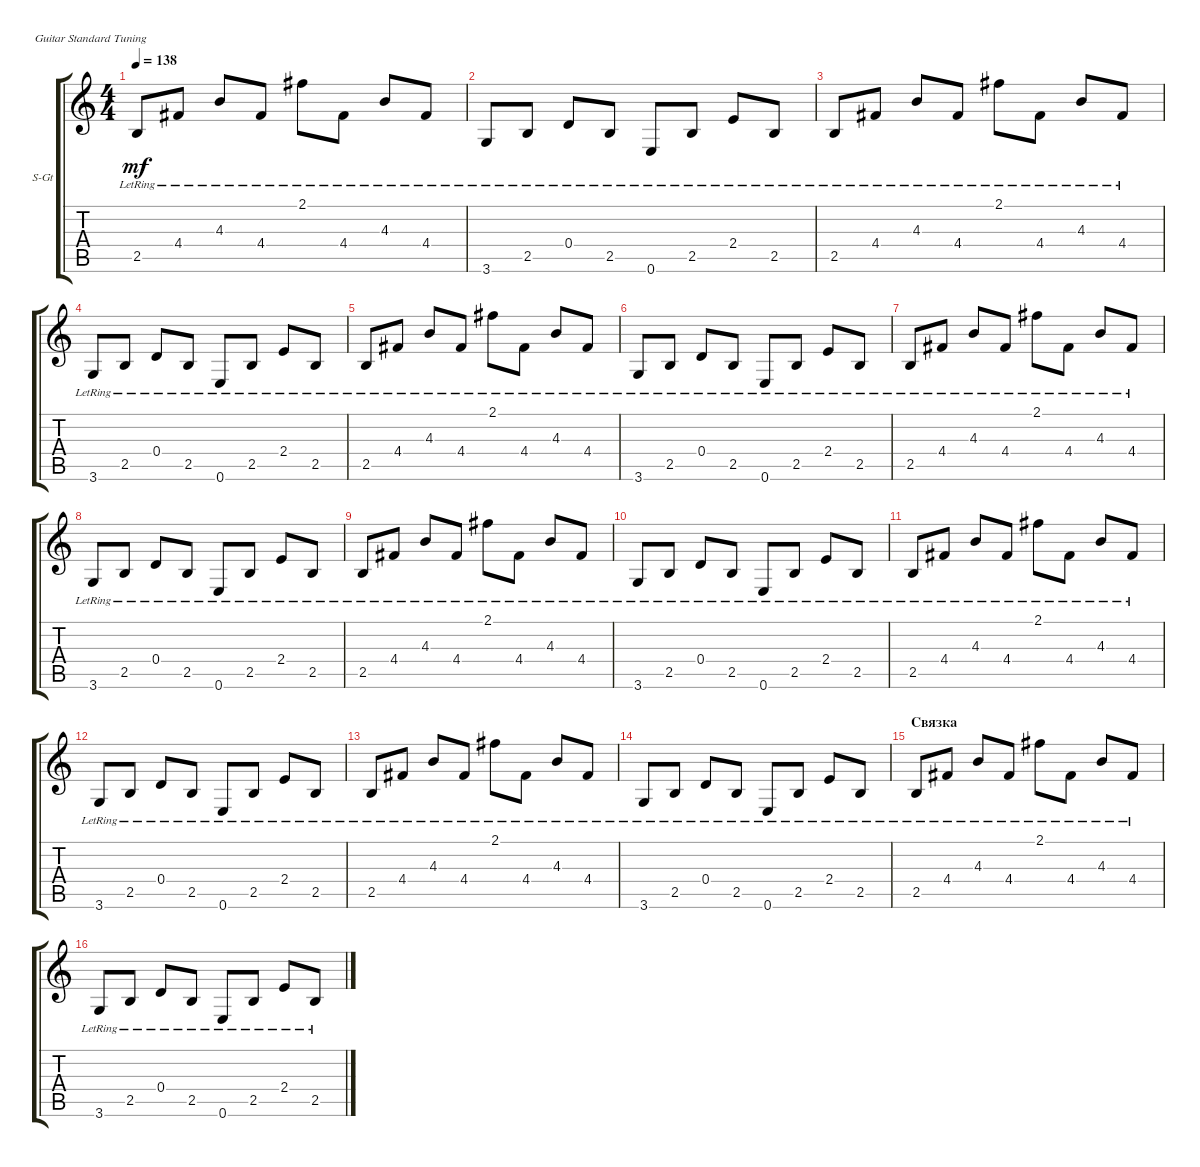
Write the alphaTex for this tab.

\defaultSystemsLayout 4
\bracketExtendMode groupsimilarinstruments
\firstSystemTrackNameOrientation horizontal
\otherSystemsTrackNameOrientation horizontal
\track ("Steel Guitar" "S-Gt") {instrument acousticguitarsteel}
\staff {score tabs}
\tuning (E4 B3 G3 D3 A2 E2)
\ts (4 4)
\tempo 138
\clef g2
\ks c
2.5{lr}.8{dy mf} 4.4{lr}.8 4.3{lr}.8 4.4{lr}.8 2.1{lr}.8 4.4{lr}.8 4.3{lr}.8 4.4{lr}.8 |
3.6{lr}.8 2.5{lr}.8 0.4{lr}.8 2.5{lr}.8 0.6{lr}.8 2.5{lr}.8 2.4{lr}.8 2.5{lr}.8 |
2.5{lr}.8 4.4{lr}.8 4.3{lr}.8 4.4{lr}.8 2.1{lr}.8 4.4{lr}.8 4.3{lr}.8 4.4{lr}.8 |
3.6{lr}.8 2.5{lr}.8 0.4{lr}.8 2.5{lr}.8 0.6{lr}.8 2.5{lr}.8 2.4{lr}.8 2.5{lr}.8 |
2.5{lr}.8 4.4{lr}.8 4.3{lr}.8 4.4{lr}.8 2.1{lr}.8 4.4{lr}.8 4.3{lr}.8 4.4{lr}.8 |
3.6{lr}.8 2.5{lr}.8 0.4{lr}.8 2.5{lr}.8 0.6{lr}.8 2.5{lr}.8 2.4{lr}.8 2.5{lr}.8 |
2.5{lr}.8 4.4{lr}.8 4.3{lr}.8 4.4{lr}.8 2.1{lr}.8 4.4{lr}.8 4.3{lr}.8 4.4{lr}.8 |
3.6{lr}.8 2.5{lr}.8 0.4{lr}.8 2.5{lr}.8 0.6{lr}.8 2.5{lr}.8 2.4{lr}.8 2.5{lr}.8 |
2.5{lr}.8 4.4{lr}.8 4.3{lr}.8 4.4{lr}.8 2.1{lr}.8 4.4{lr}.8 4.3{lr}.8 4.4{lr}.8 |
3.6{lr}.8 2.5{lr}.8 0.4{lr}.8 2.5{lr}.8 0.6{lr}.8 2.5{lr}.8 2.4{lr}.8 2.5{lr}.8 |
2.5{lr}.8 4.4{lr}.8 4.3{lr}.8 4.4{lr}.8 2.1{lr}.8 4.4{lr}.8 4.3{lr}.8 4.4{lr}.8 |
3.6{lr}.8 2.5{lr}.8 0.4{lr}.8 2.5{lr}.8 0.6{lr}.8 2.5{lr}.8 2.4{lr}.8 2.5{lr}.8 |
2.5{lr}.8 4.4{lr}.8 4.3{lr}.8 4.4{lr}.8 2.1{lr}.8 4.4{lr}.8 4.3{lr}.8 4.4{lr}.8 |
3.6{lr}.8 2.5{lr}.8 0.4{lr}.8 2.5{lr}.8 0.6{lr}.8 2.5{lr}.8 2.4{lr}.8 2.5{lr}.8 |
\section ("" "Связка")
2.5{lr}.8 4.4{lr}.8 4.3{lr}.8 4.4{lr}.8 2.1{lr}.8 4.4{lr}.8 4.3{lr}.8 4.4{lr}.8 |
3.6{lr}.8 2.5{lr}.8 0.4{lr}.8 2.5{lr}.8 0.6{lr}.8 2.5{lr}.8 2.4{lr}.8 2.5{lr}.8
